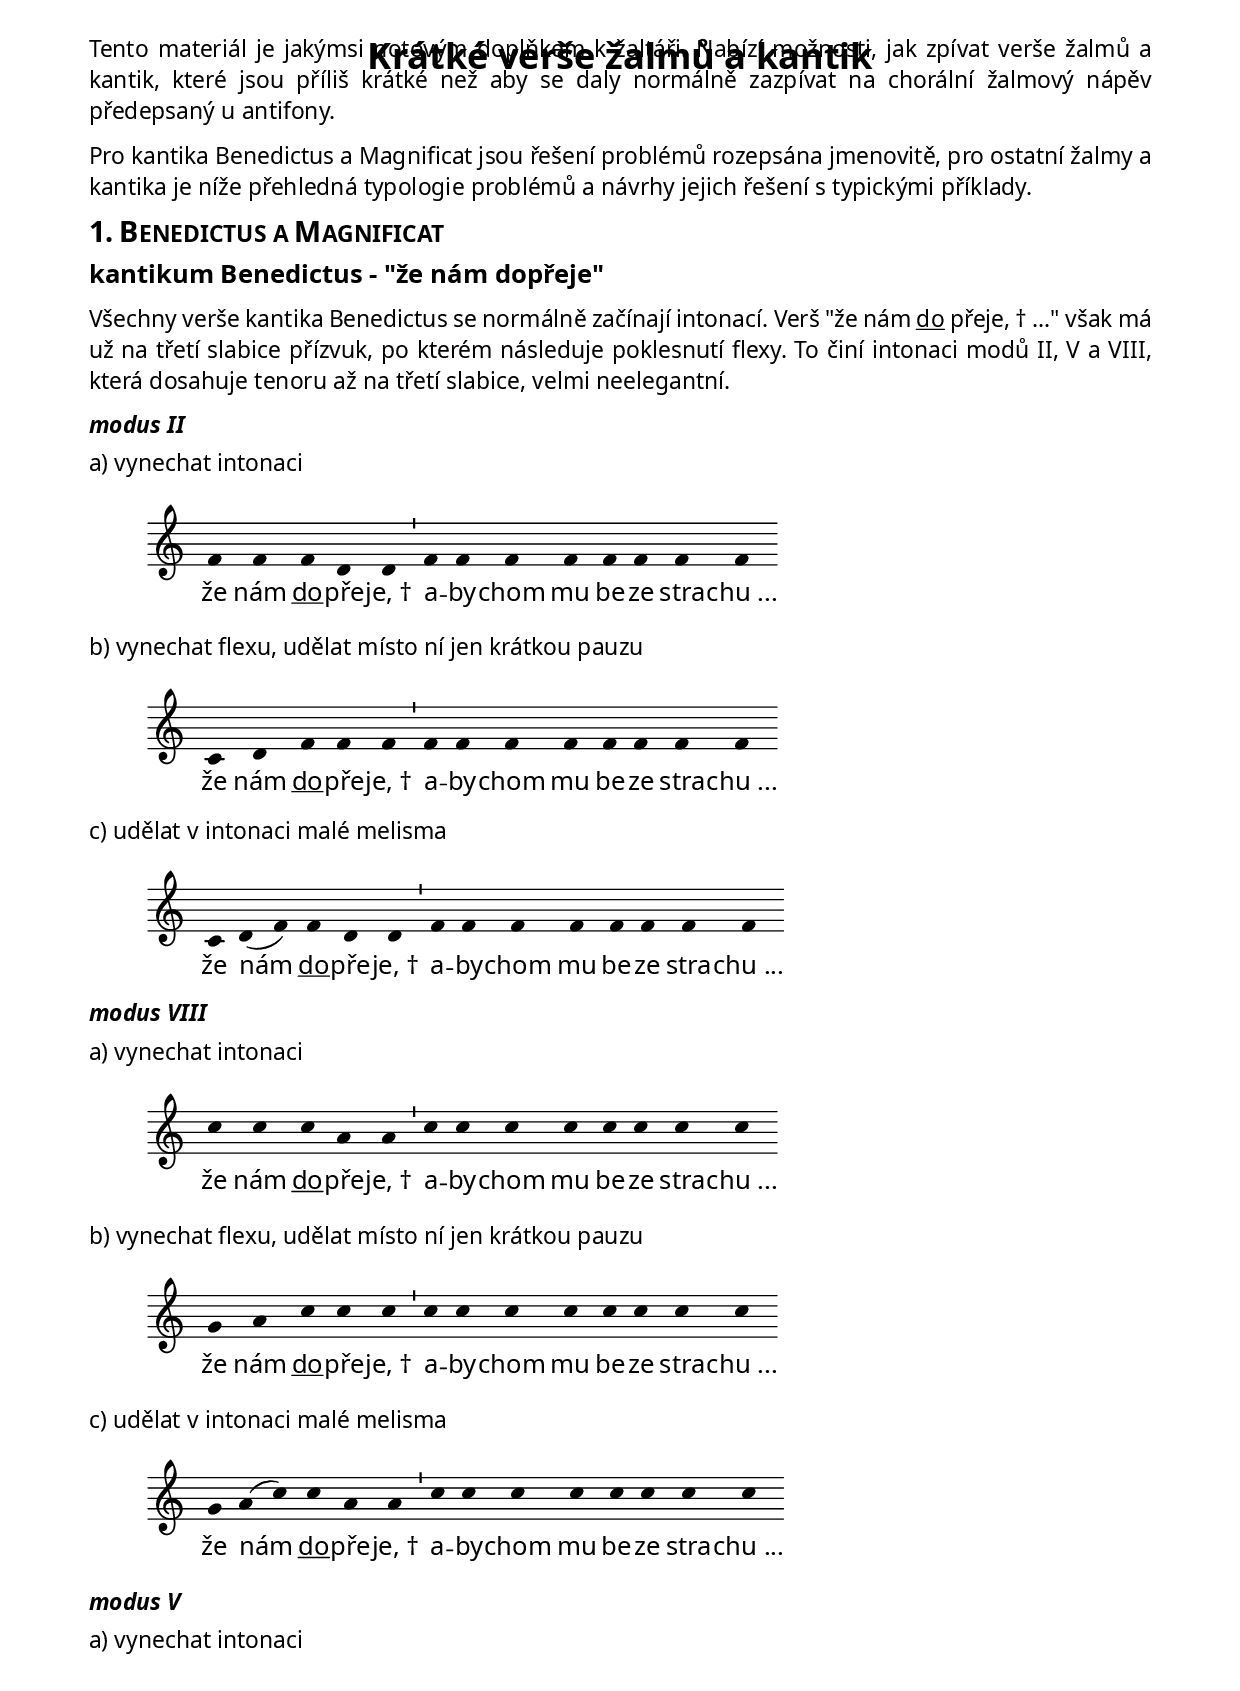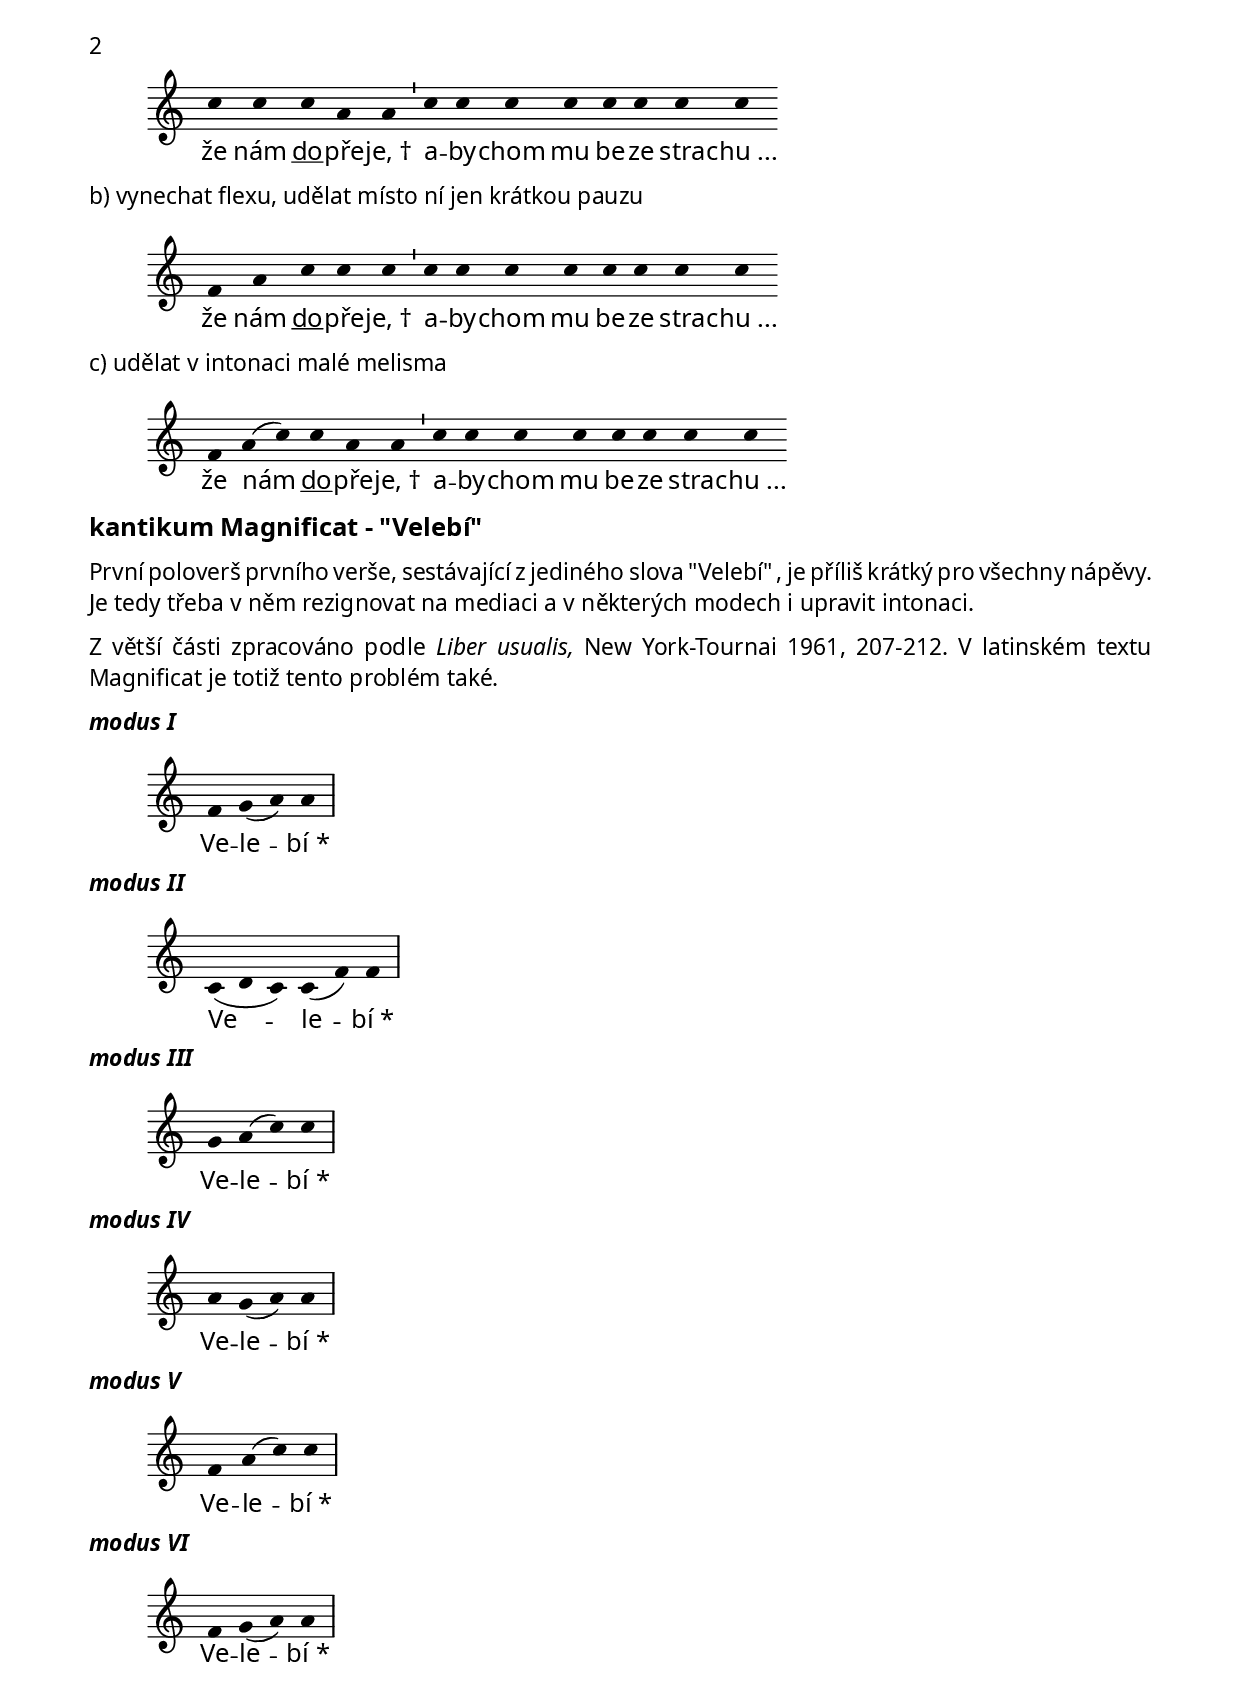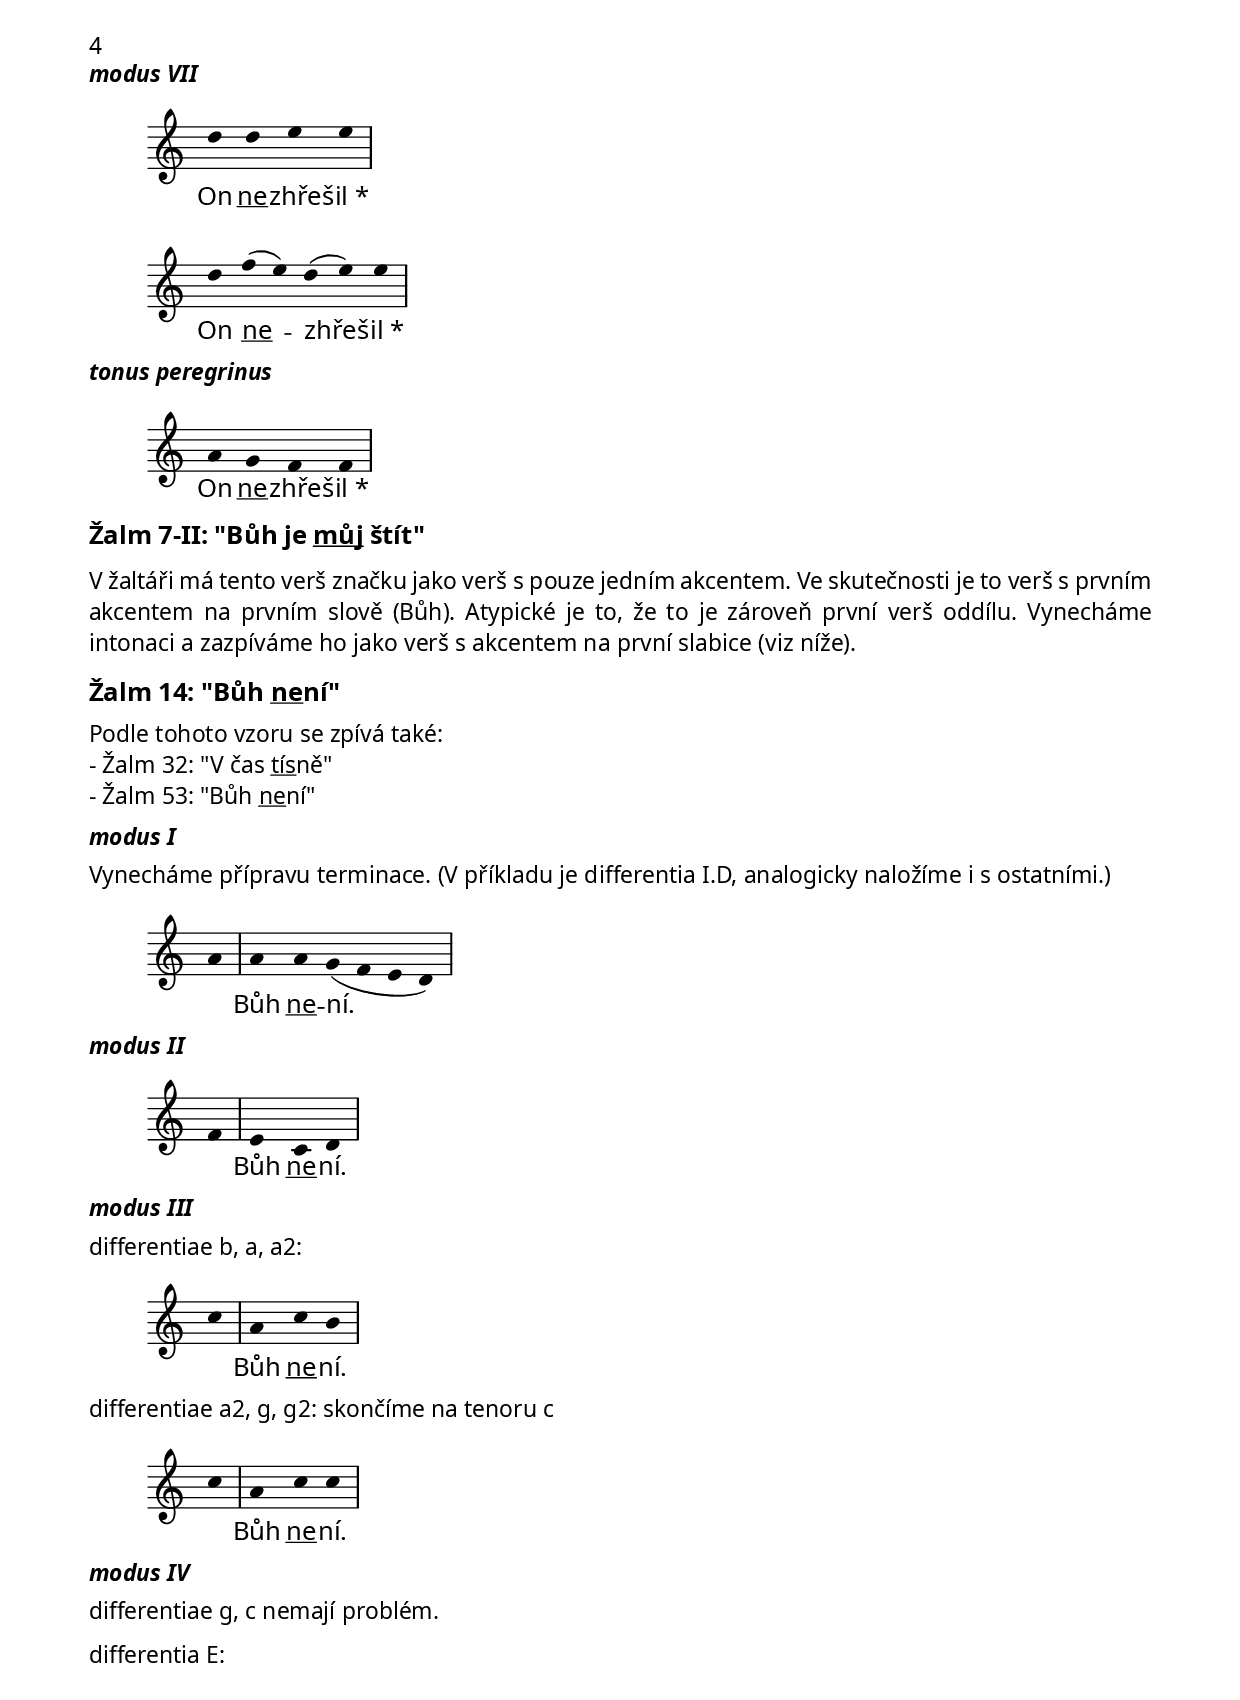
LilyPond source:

\version "2.14.2"

\header {
  title = "Krátké verše žalmů a kantik"
}

\include "spolecne.ly"

#(define-markup-command (kapitola layout props obsah)(markup?)
   "Nadpis kapitoly"
   (interpret-markup layout props
		     (markup #:bold
			     #:huge
                             #:caps obsah)))

#(define-markup-command (sekce layout props obsah)(markup?)
   "Nadpis sekce"
   (interpret-markup layout props
		     (markup #:bold
			     #:large obsah)))

#(define-markup-command (subsekce layout props obsah)(markup?)
   "Nadpis subsekce"
   (interpret-markup layout props
		     (markup #:bold #:italic obsah)))

\markup{}

\markup\justify{
Tento materiál je jakýmsi notovým doplňkem k žaltáři.
Nabízí možnosti, jak zpívat verše žalmů a kantik,
které jsou příliš krátké než aby se daly normálně zazpívat
na chorální žalmový nápěv předepsaný u antifony.
}

\markup\justify{
Pro kantika Benedictus a Magnificat jsou řešení problémů
rozepsána jmenovitě, pro ostatní žalmy a kantika
je níže přehledná typologie problémů a návrhy jejich řešení
s typickými příklady.
}
  
\markup\kapitola{1. Benedictus a Magnificat}

\markup\sekce{kantikum Benedictus - "\"že nám dopřeje\""}

\markup\justify{
Všechny verše kantika Benedictus se normálně začínají
intonací. Verš "\"že" nám \underline{do}přeje, \Dagger "...\""
však má už na třetí slabice přízvuk, po kterém následuje 
poklesnutí flexy. To činí intonaci modů II, V a VIII,
která dosahuje tenoru až na třetí slabice, velmi neelegantní.
}

\markup\subsekce{modus II}
\markup{a) vynechat intonaci}
\score {
  \relative c' {
    \choralniRezim
    f4 f f d d \barMin
    f f f f f f f f
  }
  \addlyrics {
    že nám \markup\underline{do} -- pře -- \markup{je, \Dagger}
    a -- by -- chom mu be -- ze stra -- chu_...
  }
  \header {
    id = "benedictus_IIa"
  }
}

\markup{b) vynechat flexu, udělat místo ní jen krátkou pauzu}
\score {
  \relative c' {
    \choralniRezim
    c4 d f f f \barMin
    f f f f f f f f
  }
  \addlyrics {
    že nám \markup\underline{do} -- pře -- \markup{je, \Dagger}
    a -- by -- chom mu be -- ze stra -- chu_...
  }
  \header {
    id = "benedictus_IIb"
  }
}

\markup{c) udělat v intonaci malé melisma}
\score {
  \relative c' {
    \choralniRezim
    c4 d( f) f d d \barMin
    f f f f f f f f
  }
  \addlyrics {
    že nám \markup\underline{do} -- pře -- \markup{je, \Dagger}
    a -- by -- chom mu be -- ze stra -- chu_...
  }
  \header {
    id = "benedictus_IIc"
  }
}

\markup\subsekce{modus VIII}

\markup{a) vynechat intonaci}
\score {
  \relative c'' {
    \choralniRezim
    c4 c c a a \barMin
    c c c c c c c c 
  }
  \addlyrics {
    že nám \markup\underline{do} -- pře -- \markup{je, \Dagger}
    a -- by -- chom mu be -- ze stra -- chu_...
  }
  \header {
    id = "benedictus_VIIIa"
  }
}

\markup{b) vynechat flexu, udělat místo ní jen krátkou pauzu}
\score {
  \relative c'' {
    \choralniRezim
    g4 a c c c \barMin
    c c c c c c c c 
  }
  \addlyrics {
    že nám \markup\underline{do} -- pře -- \markup{je, \Dagger}
    a -- by -- chom mu be -- ze stra -- chu_...
  }
  \header {
    id = "benedictus_VIIIb"
  }
}

\markup{c) udělat v intonaci malé melisma}
\score {
  \relative c'' {
    \choralniRezim
    g4 a( c) c a a \barMin
    c c c c c c c c 
  }
  \addlyrics {
    že nám \markup\underline{do} -- pře -- \markup{je, \Dagger}
    a -- by -- chom mu be -- ze stra -- chu_...
  }
  \header {
    id = "benedictus_VIIIc"
  }
}

\markup\subsekce{modus V}

\markup{a) vynechat intonaci}
\score {
  \relative c'' {
    \choralniRezim
    c c c a a \barMin
    c c c c c c c c 
  }
  \addlyrics {
    že nám \markup\underline{do} -- pře -- \markup{je, \Dagger}
    a -- by -- chom mu be -- ze stra -- chu_...
  }
  \header {
    id = "benedictus_Va"
  }
}

\markup{b) vynechat flexu, udělat místo ní jen krátkou pauzu}
\score {
  \relative c' {
    \choralniRezim
    f4 a c c c \barMin
    c c c c c c c c 
  }
  \addlyrics {
    že nám \markup\underline{do} -- pře -- \markup{je, \Dagger}
    a -- by -- chom mu be -- ze stra -- chu_...
  }
  \header {
    id = "benedictus_Vb"
  }
}

\markup{c) udělat v intonaci malé melisma}
\score {
  \relative c' {
    \choralniRezim
    f4 a( c) c a a \barMin
    c c c c c c c c 
  }
  \addlyrics {
    že nám \markup\underline{do} -- pře -- \markup{je, \Dagger}
    a -- by -- chom mu be -- ze stra -- chu_...
  }
  \header {
    id = "benedictus_Vb"
  }
}

\markup\sekce{kantikum Magnificat - "\"Velebí\""}

\markup\justify{
První poloverš prvního verše, sestávající z jediného
slova "\"Velebí\"", je příliš krátký pro všechny nápěvy.
Je tedy třeba v něm rezignovat na mediaci a v některých
modech i upravit intonaci.
}

\markup\justify{
Z větší části zpracováno podle \italic{Liber usualis,} New York-Tournai 1961, 207-212.
V latinském textu Magnificat je totiž tento problém také.
}

\markup\subsekce{modus I}
\score {
  \relative c' {
    \choralniRezim
    f4 g( a) a \barMax
  }
  \addlyrics {
    Ve -- le -- bí_*
  }
  \header {
    id = "magnificat_I"
  }
}

\markup\subsekce{modus II}
\score {
  \relative c' {
    \choralniRezim
    c( d c) c( f) f \barMax
  }
  \addlyrics {
    Ve -- le -- bí_*
  }
  \header {
    id = "magnificat_II"
  }
}

\markup\subsekce{modus III}
\score {
  \relative c'' {
    \choralniRezim
    g a( c) c \barMax
  }
  \addlyrics {
    Ve -- le -- bí_*
  }
  \header {
    id = "magnificat_III"
  }
}

\markup\subsekce{modus IV}
\score {
  \relative c'' {
    \choralniRezim
    a g( a) a \barMax
  }
  \addlyrics {
    Ve -- le -- bí_*
  }
  \header {
    id = "magnificat_IV"
  }
}

\markup\subsekce{modus V}
\score {
  \relative c' {
    \choralniRezim
    f4 a( c) c \barMax
  }
  \addlyrics {
    Ve -- le -- bí_*
  }
  \header {
    id = "magnificat_IV"
  }
}

\markup\subsekce{modus VI}
\score {
  \relative c' {
    \choralniRezim
    f4 g( a) a \barMax
  }
  \addlyrics {
    Ve -- le -- bí_*
  }
  \header {
    id = "magnificat_IV"
  }
}

\markup\subsekce{modus VII}
\score {
  \relative c'' {
    \choralniRezim
    c( b) c( d) d \barMax
  }
  \addlyrics {
    Ve -- le -- bí_*
  }
  \header {
    id = "magnificat_IV"
  }
}

\markup\subsekce{modus VIII}
\score {
  \relative c'' {
    \choralniRezim
    g4( a g) g( c) c \barMax
  }
  \addlyrics {
    Ve -- le -- bí_*
  }
  \header {
    id = "magnificat_IV"
  }
}

\markup\subsekce{tonus peregrinus}
\score {
  \relative c'' {
    \choralniRezim
    a( bes) a g4.( f) \barMax
  }
  \addlyrics {
    Ve -- le -- bí_*
  }
  \header {
    id = "magnificat_IV"
  }
}

\markup\kapitola{2. Verše s pouze jedním akcentem}

\markup\sekce{kantikum 1Petr 2: "\"On" \concat{\underline{ne}zhřešil"\""}}
\markup\column{
\line{Podle tohoto vzoru se zpívá také:}
\line{- kantikum Dt 32: "\"Tak" \underline{ho} "vzal\""}
}

\markup\subsekce{modus I}
\score {
  \relative c'' {
    \choralniRezim
    a4 g a a \barMax
  }
  \addlyrics {
    On \markup\underline{ne} -- zhře -- šil_*
  }
  \header {
    id = ""
  }
}

\markup\subsekce{modus III}
\score {
  \relative c'' {
    \choralniRezim
    c4 c b( a) c \barMax
  }
  \addlyrics {
    On \markup\underline{ne} -- zhře -- šil_*
  }
  \header {
    id = ""
  }
}
\markup\justify{Následující varianta melodicky využívá i
přebytečnou čtvrtou slabiku a nedá se proto použít pro
ještě kratší verše, jako např. "\"Tak" \underline{ho} "vzal\"".
}
\score {
  \relative c'' {
    \choralniRezim
    c4 d( c) b( a) c \barMax
  }
  \addlyrics {
    On \markup\underline{ne} -- zhře -- šil_*
  }
  \header {
    id = ""
  }
}

\markup\subsekce{modus IV}
\score {
  \relative c'' {
    \choralniRezim
    a4 b a a \barMax
  }
  \addlyrics {
    On \markup\underline{ne} -- zhře -- šil_*
  }
  \header {
    id = ""
  }
}

\markup\subsekce{modus VI}
\score {
  \relative c'' {
    \choralniRezim
    a4 a f f \barMax
  }
  \addlyrics {
    On \markup\underline{ne} -- zhře -- šil_*
  }
  \header {
    id = ""
  }
}
\score {
  \relative c'' {
    \choralniRezim
    a4 g a a \barMax
  }
  \addlyrics {
    On \markup\underline{ne} -- zhře -- šil_*
  }
  \header {
    id = ""
  }
}

\markup\subsekce{modus VII}
\score {
  \relative c'' {
    \choralniRezim
    d4 d e e \barMax
  }
  \addlyrics {
    On \markup\underline{ne} -- zhře -- šil_*
  }
  \header {
    id = ""
  }
}
\score {
  \relative c'' {
    \choralniRezim
    d4 f( e) d( e) e \barMax
  }
  \addlyrics {
    On \markup\underline{ne} -- zhře -- šil_*
  }
  \header {
    id = ""
  }
}

\markup\subsekce{tonus peregrinus}
\score {
  \relative c'' {
    \choralniRezim
    a g f f \barMax
  }
  \addlyrics {
    On \markup\underline{ne} -- zhře -- šil_*
  }
  \header {
    id = ""
  }
}

\markup\sekce{Žalm 7-II: "\"Bůh" je \underline{můj} "štít\""}
\markup\justify{
V žaltáři má tento verš značku jako verš s pouze jedním 
akcentem. Ve skutečnosti je to verš s prvním akcentem na prvním
slově (Bůh). Atypické je to, že to je zároveň první verš
oddílu. Vynecháme intonaci a zazpíváme ho jako verš s akcentem
na první slabice (viz níže).
}

\markup\sekce{Žalm 14: "\"Bůh" \concat{\underline{ne}ní"\""}}
\markup\column{
\line{Podle tohoto vzoru se zpívá také:}
\line{- Žalm 32: "\"V čas" \concat{\underline{tís}ně"\""}}
\line{- Žalm 53: "\"Bůh" \concat{\underline{ne}ní"\""}}
}

\markup\subsekce{modus I}
\markup\justify{
Vynecháme přípravu terminace. (V příkladu je differentia I.D,
analogicky naložíme i s ostatními.)
}
\score {
  \relative c'' {
    \choralniRezim
    a \barMax a4 a g( f e d) \barMax
  }
  \addlyrics {
    \skip 1 Bůh \markup\underline{ne} -- ní.
  }
  \header {
    id = ""
  }
}

\markup\subsekce{modus II}
\score {
  \relative c' {
    \choralniRezim
    f \barMax e c d \barMax
  }
  \addlyrics {
    \skip 1 Bůh \markup\underline{ne} -- ní.
  }
  \header {
    id = ""
  }
}

\markup\subsekce{modus III}
\markup{differentiae b, a, a2:}
\score {
  \relative c'' {
    \choralniRezim
    c \barMax a c b \barMax
  }
  \addlyrics {
    \skip 1 Bůh \markup\underline{ne} -- ní.
  }
  \header {
    id = ""
  }
}
\markup{differentiae a2, g, g2: skončíme na tenoru c}
\score {
  \relative c'' {
    \choralniRezim
    c \barMax a c c \barMax
  }
  \addlyrics {
    \skip 1 Bůh \markup\underline{ne} -- ní.
  }
  \header {
    id = ""
  }
}

\markup\subsekce{modus IV}
\markup{differentiae g, c nemají problém.}
\markup{differentia E:}
\score {
  \relative c'' {
    \choralniRezim
    a4 \barMax a g( f) e \barMax
  }
  \addlyrics {
    \skip 1 Bůh \markup\underline{ne} -- ní.
  }
  \header {
    id = ""
  }
}
\markup{differentiae A, A*, d:}
\score {
  \relative c'' {
    \choralniRezim
    d4 \barMax e c a \barMax
  }
  \addlyrics {
    \skip 1 Bůh \markup\underline{ne} -- ní.
  }
  \header {
    id = ""
  }
}

\markup\subsekce{modus V}
\score {
  \relative c'' {
    \choralniRezim
    c \barMax c d c \barMax
  }
  \addlyrics {
    \skip 1 Bůh \markup\underline{ne} -- ní.
  }
  \header {
    id = ""
  }
}

\markup\subsekce{modus VI}
\score {
  \relative c'' {
    \choralniRezim
    a \barMax g( a) g f \barMax
  }
  \addlyrics {
    \skip 1 Bůh \markup\underline{ne} -- ní.
  }
  \header {
    id = ""
  }
}

\markup\subsekce{modus VII}
\markup{Zcela vynechat tenor d; první dva tóny terminace svázat.}
\score {
  \relative c'' {
    \choralniRezim
    e \barMax e( d) c b( a) \barMax
  }
  \addlyrics {
    \skip 1 Bůh \markup\underline{ne} -- ní.
  }
  \header {
    id = ""
  }
}

\markup\subsekce{modus VIII}
\markup{Zcela vynechat tenor c; první dva tóny terminace svázat.}
\score {
  \relative c'' {
    \choralniRezim
    c \barMax b( c) a g \barMax
  }
  \addlyrics {
    \skip 1 Bůh \markup\underline{ne} -- ní.
  }
  \header {
    id = ""
  }
}

\markup\subsekce{tonus peregrinus}
\score {
  \relative c' {
    \choralniRezim
    f \barMax g f e( d) \barMax
  }
  \addlyrics {
    \skip 1 Bůh \markup\underline{ne} -- ní.
  }
  \header {
    id = ""
  }
}

\markup\kapitola{3. Verše s akcentem již na první slabice}
\markup\justify{
Veršů s akcentem již na první slabice je v žaltáři velké
množství. Následují dva vzory, podle kterých se všechny
dají zazpívat.
}

\markup\kapitola{3.1 v prvním poloverši}

\markup\sekce{Žalm 118-II: \concat{"\"" \underline{Já} sot " " \underline{ze} " " spásy "\""}}

\markup\subsekce{modus I}
\score {
  \relative c'' {
    \choralniRezim
    bes a g a a \barMax
  }
  \addlyrics {
    \markup\underline{Já} -- sot \markup\underline{ze} spá -- sy_*
  }
  \header {
    id = ""
  }
}

\markup\subsekce{modus III}
\score {
  \relative c'' {
    \choralniRezim
    d4 c c b( a) c \barMax
  }
  \addlyrics {
    \markup\underline{Já} -- sot \markup\underline{ze} spá -- sy_*
  }
  \header {
    id = ""
  }
}

\markup\subsekce{modus IV}
\score {
  \relative c'' {
    \choralniRezim
    g4 a b a a \barMax
  }
  \addlyrics {
    \markup\underline{Já} -- sot \markup\underline{ze} spá -- sy_*
  }
  \header {
    id = ""
  }
}

\markup\subsekce{modus VII}
\score {
  \relative c'' {
    \choralniRezim
    f4 e d e e \barMax
  }
  \addlyrics {
    \markup\underline{Já} -- sot \markup\underline{ze} spá -- sy_*
  }
  \header {
    id = ""
  }
}

\markup\subsekce{tonus peregrinus}
\score {
  \relative c'' {
    \choralniRezim
    g4( bes) a g f f \barMax
  }
  \addlyrics {
    \markup\underline{Já} -- sot \markup\underline{ze} spá -- sy_*
  }
  \header {
    id = ""
  }
}

\markup\kapitola{3.2 ve druhém poloverši}

\markup\sekce{Žalm 27-II: \concat{"\"" \underline{V ze} mi " " \underline{ži} vých "\""}}
